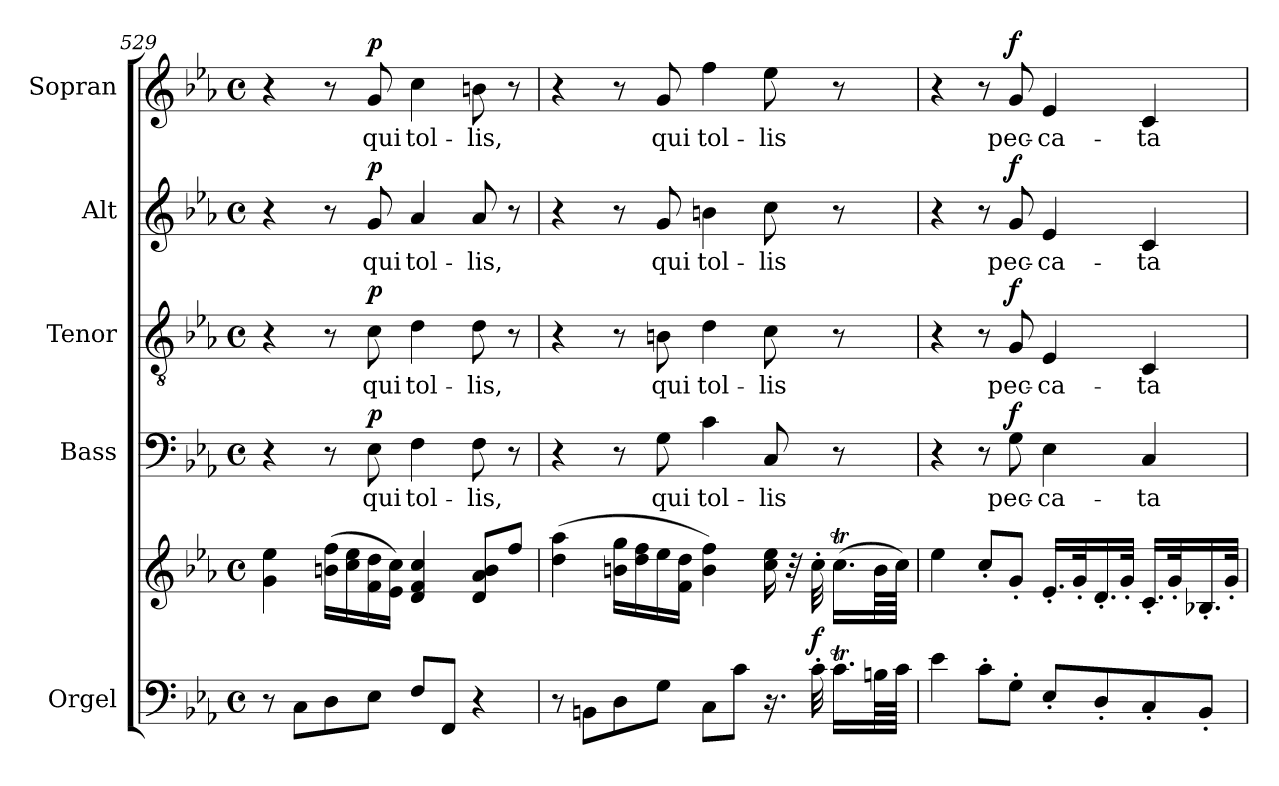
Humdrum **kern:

**kern	**kern	**dynam	**kern	**text	**dynam	**kern	**text	**dynam	**kern	**text	**dynam	**kern	**text	**dynam
*part5	*part5	*part5	*part4	*part4	*part4	*part3	*part3	*part3	*part2	*part2	*part2	*part1	*part1	*part1
*staff6	*staff5	*staff5/6	*staff4	*staff4	*staff4	*staff3	*staff3	*staff3	*staff2	*staff2	*staff2	*staff1	*staff1	*staff1
*I"Orgel	*	*	*I"Bass	*	*	*I"Tenor	*	*	*I"Alt	*	*	*I"Sopran	*	*
*I'Org.	*	*	*I'B.	*	*	*I'T.	*	*	*I'A.	*	*	*I'S.	*	*
*clefF4	*clefG2	*	*clefF4	*	*	*clefGv2	*	*	*clefG2	*	*	*clefG2	*	*
*k[b-e-a-]	*k[b-e-a-]	*	*k[b-e-a-]	*	*	*k[b-e-a-]	*	*	*k[b-e-a-]	*	*	*k[b-e-a-]	*	*
*E-:	*E-:	*	*E-:	*	*	*E-:	*	*	*E-:	*	*	*E-:	*	*
*M4/4	*M4/4	*	*M4/4	*	*	*M4/4	*	*	*M4/4	*	*	*M4/4	*	*
*met(c)	*met(c)	*	*met(c)	*	*	*met(c)	*	*	*met(c)	*	*	*met(c)	*	*
=529	=529	=529	=529	=529	=529	=529	=529	=529	=529	=529	=529	=529	=529	=529
8r	4g\ 4ee-\	.	4r	.	.	4r	.	.	4r	.	.	4r	.	.
8C\L	.	.	.	.	.	.	.	.	.	.	.	.	.	.
8D\	(>16bn\ 16ff\LL	.	8r	.	.	8r	.	.	8r	.	.	8r	.	.
.	16cc\ 16ee-\	.	.	.	.	.	.	.	.	.	.	.	.	.
!	!	!	!	!LO:LY:b	!LO:DY:a	!	!LO:LY:b	!LO:DY:a	!	!LO:LY:b	!LO:DY:a	!	!LO:LY:b	!LO:DY:a
8E-\J	16f\ 16dd\	.	8E-\	qui	p	8c\	qui	p	8g/	qui	p	8g/	qui	p
.	16e-\ 16cc\JJ)	.	.	.	.	.	.	.	.	.	.	.	.	.
!	!	!	!	!LO:LY:b	!	!	!LO:LY:b	!	!	!LO:LY:b	!	!	!LO:LY:b	!
8F/L	4d/ 4f/ 4cc/	.	4F\	tol-	.	4d\	tol-	.	4a-/	tol-	.	4cc\	tol-	.
8FF/J	.	.	.	.	.	.	.	.	.	.	.	.	.	.
!	!	!	!	!LO:LY:b	!	!	!LO:LY:b	!	!	!LO:LY:b	!	!	!LO:LY:b	!
4r	8d/ 8a-/ 8b/L	.	8F\	-lis,	.	8d\	-lis,	.	8a-/	-lis,	.	8bn\	-lis,	.
.	8ff/J	.	8r	.	.	8r	.	.	8r	.	.	8r	.	.
=530	=530	=530	=530	=530	=530	=530	=530	=530	=530	=530	=530	=530	=530	=530
8r	(>4dd\ 4aa-\	.	4r	.	.	4r	.	.	4r	.	.	4r	.	.
8BBn\L	.	.	.	.	.	.	.	.	.	.	.	.	.	.
8D\	16bn\ 16gg\LL	.	8r	.	.	8r	.	.	8r	.	.	8r	.	.
.	16dd\ 16ff\	.	.	.	.	.	.	.	.	.	.	.	.	.
!	!	!	!	!LO:LY:b	!	!	!LO:LY:b	!	!	!LO:LY:b	!	!	!LO:LY:b	!
8G\J	16ee-\	.	8G\	qui	.	8Bn\	qui	.	8g/	qui	.	8g/	qui	.
.	16f\ 16dd\JJ	.	.	.	.	.	.	.	.	.	.	.	.	.
!	!	!	!	!LO:LY:b	!	!	!LO:LY:b	!	!	!LO:LY:b	!	!	!LO:LY:b	!
8C\L	4b\ 4ff\)	.	4c\	tol-	.	4d\	tol-	.	4bn\	tol-	.	4ff\	tol-	.
8c\J	.	.	.	.	.	.	.	.	.	.	.	.	.	.
!	!	!	!	!LO:LY:b	!	!	!LO:LY:b	!	!	!LO:LY:b	!	!	!LO:LY:b	!
16.r	16cc\ 16ee-\	.	8C/	-lis	.	8c\	-lis	.	8cc\	-lis	.	8ee-\	-lis	.
.	32r	.	.	.	.	.	.	.	.	.	.	.	.	.
!	!	!LO:DY:b	!	!	!	!	!	!	!	!	!	!	!	!
32c'>\	32cc'>\	f	.	.	.	.	.	.	.	.	.	.	.	.
16.cT\LL	(>16.ccT\LL	.	8r	.	.	8r	.	.	8r	.	.	8r	.	.
64Bn\LL	64b\LL	.	.	.	.	.	.	.	.	.	.	.	.	.
64c\JJJJ	64cc\JJJJ)	.	.	.	.	.	.	.	.	.	.	.	.	.
!!LO:PB:g=z
=531	=531	=531	=531	=531	=531	=531	=531	=531	=531	=531	=531	=531	=531	=531
4e-\	4ee-\	.	4r	.	.	4r	.	.	4r	.	.	4r	.	.
8c'>\L	8cc'</L	.	8r	.	.	8r	.	.	8r	.	.	8r	.	.
!	!	!	!	!LO:LY:b	!LO:DY:a	!	!LO:LY:b	!LO:DY:a	!	!LO:LY:b	!LO:DY:a	!	!LO:LY:b	!LO:DY:a
8G'>\J	8g'</J	.	8G\	pec-	f	8G/	pec-	f	8g/	pec-	f	8g/	pec-	f
!	!	!	!	!LO:LY:b	!	!	!LO:LY:b	!	!	!LO:LY:b	!	!	!LO:LY:b	!
8E-'</L	16.e-'</LL	.	4E-\	-ca-	.	4E-/	-ca-	.	4e-/	-ca-	.	4e-/	-ca-	.
.	32g'</k	.	.	.	.	.	.	.	.	.	.	.	.	.
8D'</	16.d'</	.	.	.	.	.	.	.	.	.	.	.	.	.
.	32g'</JJk	.	.	.	.	.	.	.	.	.	.	.	.	.
!	!	!	!	!LO:LY:b	!	!	!LO:LY:b	!	!	!LO:LY:b	!	!	!LO:LY:b	!
8C'</	16.c'</LL	.	4C/	-ta	.	4C/	-ta	.	4c/	-ta	.	4c/	-ta	.
.	32g'</k	.	.	.	.	.	.	.	.	.	.	.	.	.
8BB-'</J	16.B-X'</	.	.	.	.	.	.	.	.	.	.	.	.	.
.	32g'</JJk	.	.	.	.	.	.	.	.	.	.	.	.	.
=	=	=	=	=	=	=	=	=	=	=	=	=	=	=
*-	*-	*-	*-	*-	*-	*-	*-	*-	*-	*-	*-	*-	*-	*-
